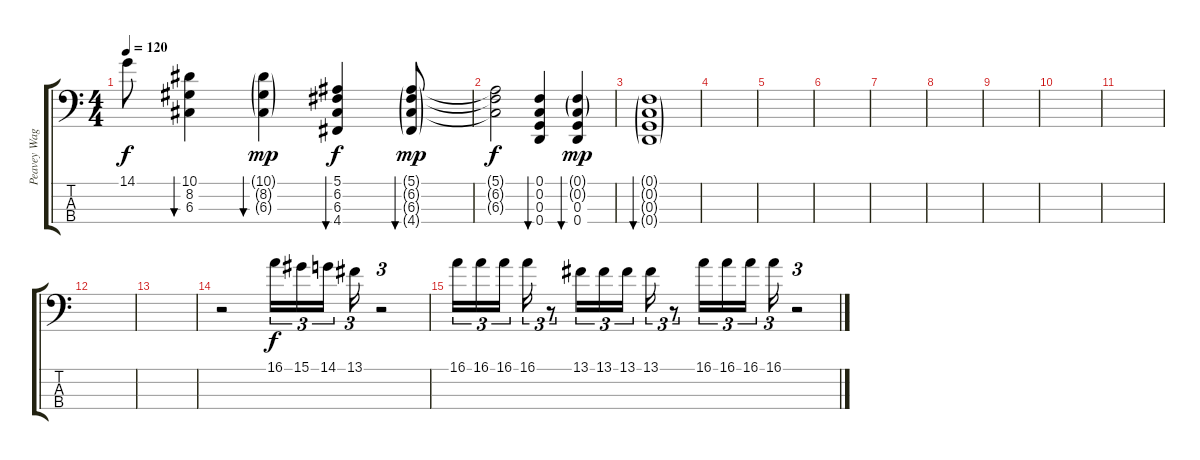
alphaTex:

\track ("Peavey Wagner" "Peavey Wag") {instrument electricbasspick}
\staff {score tabs}
\tuning (F2 C2 G1 D1) {hide}
\ts (4 4)
\tempo 120
\clef f4
\ks c
14.1.8{dy f instrument gunshot} (10.1 8.2 6.3).4{bu 480} (10.1{g} 8.2{g} 6.3{g}).4{bu 480 dy mp} (5.1 6.2 6.3 4.4).4{bu 480 dy f} (5.1{g} 6.2{g} 6.3{g} 4.4{g}).8{bu 480 dy mp} |
(5.1{t} 6.2{t} 6.3{t}).2{dy f} (0.1 0.2 0.3 0.4).4{bu 480} (0.1{g} 0.2{g} 0.3 0.4).4{bu 480 dy mp} |
(0.1{g} 0.2{g} 0.3{g} 0.4{g}).1{bu 480} |
|
|
|
|
|
|
|
|
|
|
r.2{volume 12 instrument guitarfretnoise} 16.1.16{tu (3 2) dy f} 15.1.16{tu (3 2)} 14.1.16{tu (3 2)} 13.1.16{tu (3 2)} r.2{tu (3 2)} |
16.1.16{tu (3 2) volume 6 balance 16} 16.1.16{tu (3 2)} 16.1.16{tu (3 2)} 16.1.16{tu (3 2)} r.8{tu (3 2)} 13.1.16{tu (3 2) balance 0} 13.1.16{tu (3 2)} 13.1.16{tu (3 2)} 13.1.16{tu (3 2)} r.8{tu (3 2)} 16.1.16{tu (3 2) balance 16} 16.1.16{tu (3 2)} 16.1.16{tu (3 2)} 16.1.16{tu (3 2)} r.2{tu (3 2) volume 16}
